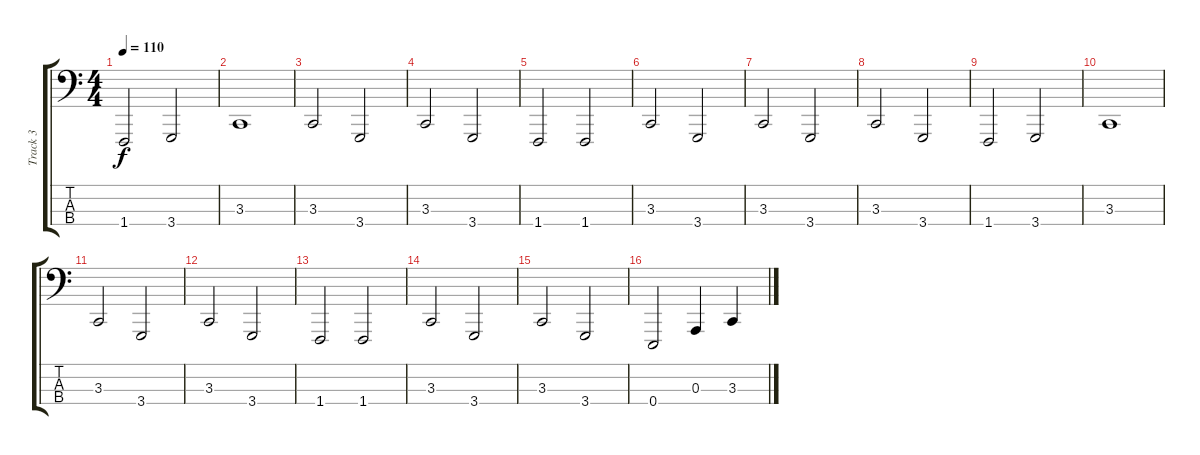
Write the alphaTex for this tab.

\track ("Track 3" "Track 3") {instrument taikodrum}
\staff {score tabs}
\tuning (G2 D2 A1 E1) {hide}
\ts (4 4)
\tempo 110
\clef f4
\ks c
1.4.2{dy f} 3.4.2 |
3.3.1 |
3.3.2 3.4.2 |
3.3.2 3.4.2 |
1.4.2 1.4.2 |
3.3.2 3.4.2 |
3.3.2 3.4.2 |
3.3.2 3.4.2 |
1.4.2 3.4.2 |
3.3.1 |
3.3.2 3.4.2 |
3.3.2 3.4.2 |
1.4.2 1.4.2 |
3.3.2 3.4.2 |
3.3.2 3.4.2 |
0.4.2 0.3.4 3.3.4
